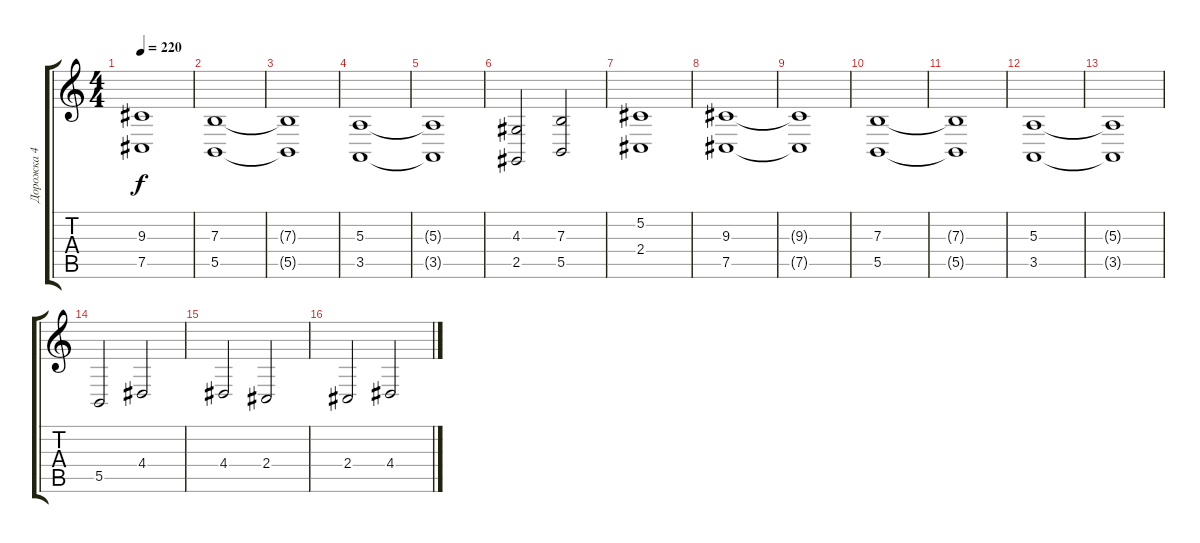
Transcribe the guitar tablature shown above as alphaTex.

\track ("Дорожка 4" "Дорожка 4") {instrument tremolostrings}
\staff {score tabs}
\tuning (Db4 Ab3 E3 B2 Gb2 Db2) {hide}
\ts (4 4)
\tempo 220
\clef g2
\ks c
(9.3{t} 7.5{t}).1{dy f} |
(7.3 5.5).1 |
(7.3{t} 5.5{t}).1 |
(5.3 3.5).1 |
(5.3{t} 3.5{t}).1 |
(4.3 2.5).2 (7.3 5.5).2 |
(5.2 2.4).1 |
(9.3 7.5).1 |
(9.3{t} 7.5{t}).1 |
(7.3 5.5).1 |
(7.3{t} 5.5{t}).1 |
(5.3 3.5).1 |
(5.3{t} 3.5{t}).1 |
5.5.2 4.4.2 |
4.4.2 2.4.2 |
2.4.2 4.4.2
